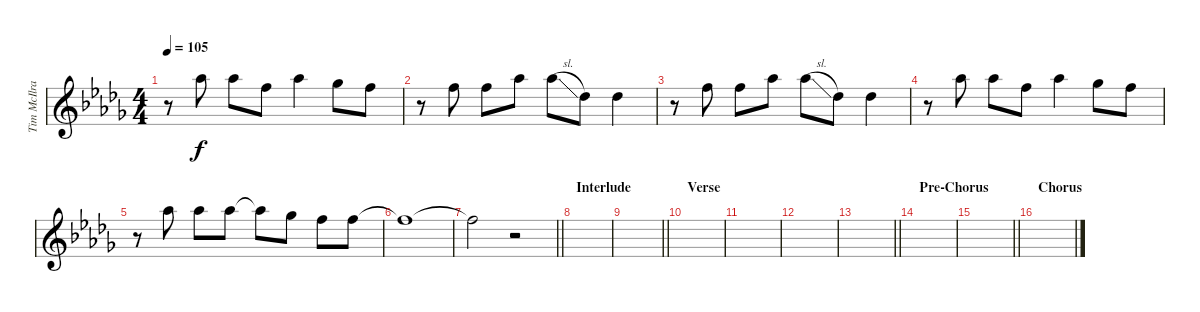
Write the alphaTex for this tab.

\track ("Tim McIlrath - Vocals Two" "Tim McIlra") {instrument overdrivenguitar}
\staff {score}
\tuning (E4 B3 G3 D3 A2 E2) {hide}
\ts (4 4)
\tempo 105
\clef g2
\ks db
r.8{dy f} 9.2.8 9.2.8 6.2.8 9.2.4 7.2.8 6.2.8 |
r.8 6.2.8 6.2.8 9.2.8 9.2{sl}.8 2.2.8 2.2.4 |
r.8 6.2.8 6.2.8 9.2.8 9.2{sl}.8 2.2.8 2.2.4 |
r.8 9.2.8 9.2.8 6.2.8 9.2.4 7.2.8 6.2.8 |
r.8 9.2.8 9.2.8 9.2.8 9.2{t}.8 7.2.8 6.2.8 6.2.8 |
6.2{t}.1 |
\barLineRight lightlight
6.2{t}.2 r.2 |
\section ("" "Interlude")
|
\barLineRight lightlight
|
\section ("" "Verse")
|
|
|
\barLineRight lightlight
|
\section ("" "Pre-Chorus")
|
\barLineRight lightlight
|
\section ("" "Chorus")
